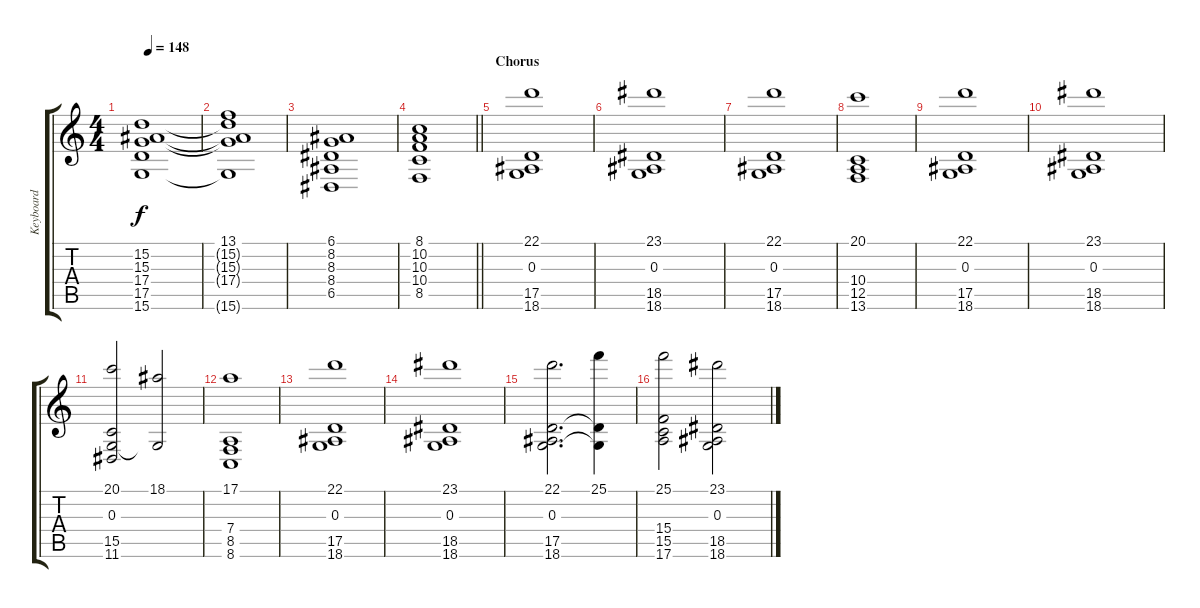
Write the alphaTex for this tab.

\track ("Keyboard" "Keyboard") {instrument stringensemble1}
\staff {score tabs}
\tuning (E4 B3 G3 D3 A2 E2) {hide}
\ts (4 4)
\tempo 148
\clef g2
\ks c
(15.2 15.3 17.4 17.5 15.6).1{dy f} |
(13.1{t} 15.2{t} 15.3{t} 17.4{t} 15.6{t}).1 |
(6.1 8.2 8.3 8.4 6.5).1 |
\barLineRight lightlight
(8.1 10.2 10.3 10.4 8.5).1 |
\section ("" "Chorus")
(22.1 0.3 17.5 18.6).1{volume 16 instrument stringensemble1} |
(23.1 0.3 18.5 18.6).1 |
(22.1 0.3 17.5 18.6).1 |
(20.1 10.4 12.5 13.6).1 |
(22.1 0.3 17.5 18.6).1 |
(23.1 0.3 18.5 18.6).1 |
(20.1 0.3 15.5 11.6).2 (18.1 0.3{t}).2 |
(17.1 7.4 8.5 8.6).1 |
(22.1 0.3 17.5 18.6).1 |
(23.1 0.3 18.5 18.6).1 |
(22.1 0.3 17.5 18.6).2{d} (25.1 0.3{t} 17.5{t}).4 |
(25.1 15.4 15.5 17.6).2 (23.1 0.3 18.5 18.6).2
